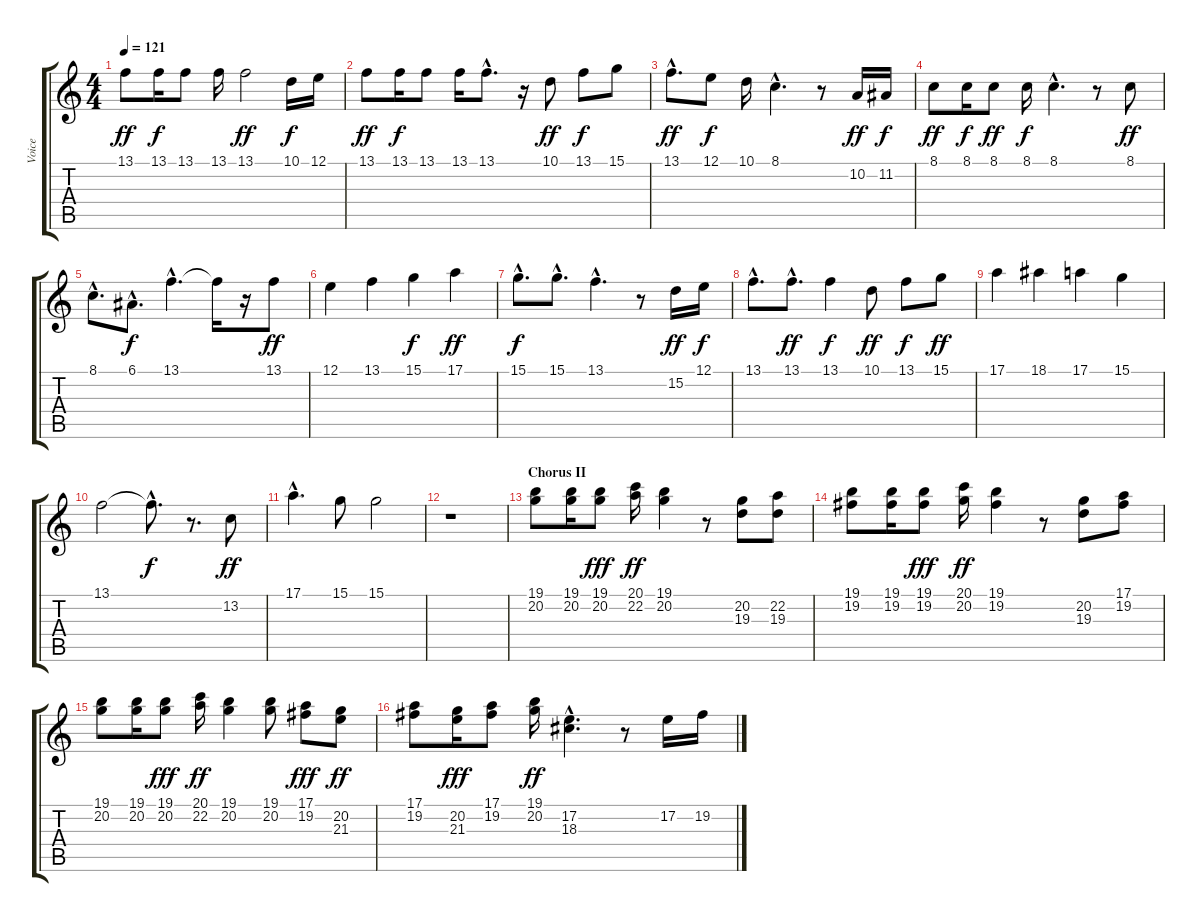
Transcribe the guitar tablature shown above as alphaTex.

\track ("Voice" "Voice") {instrument flute}
\staff {score tabs}
\tuning (E4 B3 G3 D3 A2 E2) {hide}
\ts (4 4)
\tempo 121
\clef g2
\ks c
13.1.8{dy ff} 13.1.16{dy f} 13.1.8 13.1.16 13.1.2{dy ff} 10.1.16{dy f} 12.1.16 |
13.1.8{dy ff} 13.1.16{dy f} 13.1.8 13.1.16 13.1{hac}.8{d} r.16 10.1.8{dy ff} 13.1.8{dy f} 15.1.8 |
13.1{hac}.8{d dy ff} 12.1.8{dy f} 10.1.16 8.1{hac}.4{d} r.8 10.2.16{dy ff} 11.2.16{dy f} |
8.1.8{dy ff} 8.1.16{dy f} 8.1.8{dy ff} 8.1.16{dy f} 8.1{hac}.4{d} r.8 8.1.8{dy ff} |
8.1{hac}.8{d} 6.1{hac}.8{d dy f} 13.1{hac}.4{d} 13.1{t}.16 r.16 13.1.8{dy ff} |
12.1.4 13.1.4 15.1.4{dy f} 17.1.4{dy ff} |
15.1{hac}.8{d dy f} 15.1{hac}.8{d} 13.1{hac}.4{d} r.8 15.2.16{dy ff} 12.1.16{dy f} |
13.1{hac}.8{d} 13.1{hac}.8{d dy ff} 13.1.4{dy f} 10.1.8{dy ff} 13.1.8{dy f} 15.1.8{dy ff} |
17.1.4 18.1.4 17.1.4 15.1.4 |
13.1.2 13.1{hac t}.8{d dy f} r.8{d} 13.2.8{dy ff} |
17.1{hac}.4{d} 15.1.8 15.1.2 |
r.1 |
\section ("" "Chorus II")
(19.1 20.2).8 (19.1 20.2).16 (19.1 20.2).8{dy fff} (20.1 22.2).16{dy ff} (19.1 20.2).4 r.8 (20.2 19.3).8 (22.2 19.3).8 |
(19.1 19.2).8 (19.1 19.2).16 (19.1 19.2).8{dy fff} (20.1 20.2).16{dy ff} (19.1 19.2).4 r.8 (20.2 19.3).8 (17.1 19.2).8 |
(19.1 20.2).8 (19.1 20.2).16 (19.1 20.2).8{dy fff} (20.1 22.2).16{dy ff} (19.1 20.2).4 (19.1 20.2).8 (17.1 19.2).8{dy fff} (20.2 21.3).8{dy ff} |
(17.1 19.2).8 (20.2 21.3).16{dy fff} (17.1 19.2).8 (19.1 20.2).16{dy ff} (17.2{hac} 18.3{hac}).4{d} r.8 17.2.16 19.2.16
